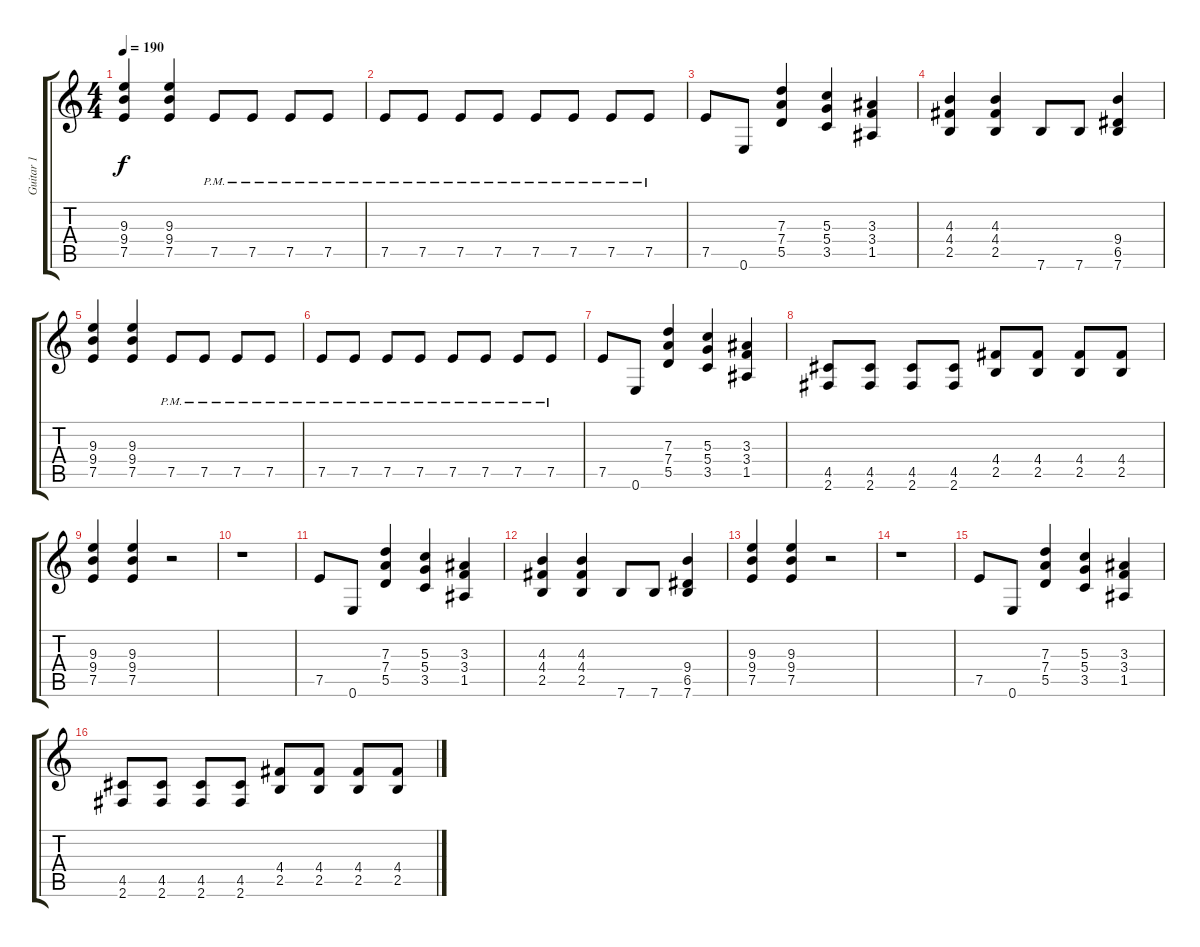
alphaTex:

\track ("Guitar 1" "Guitar 1") {instrument overdrivenguitar}
\staff {score tabs}
\tuning (E4 B3 G3 D3 A2 E2) {hide}
\ts (4 4)
\tempo 190
\clef g2
\ks c
(9.3 9.4 7.5).4{dy f} (9.3 9.4 7.5).4 7.5{pm}.8 7.5{pm}.8 7.5{pm}.8 7.5{pm}.8 |
7.5{pm}.8 7.5{pm}.8 7.5{pm}.8 7.5{pm}.8 7.5{pm}.8 7.5{pm}.8 7.5{pm}.8 7.5{pm}.8 |
7.5.8 0.6.8 (7.3 7.4 5.5).4 (5.3 5.4 3.5).4 (3.3 3.4 1.5).4 |
(4.3 4.4 2.5).4 (4.3 4.4 2.5).4 7.6.8 7.6.8 (9.4 6.5 7.6).4 |
(9.3 9.4 7.5).4 (9.3 9.4 7.5).4 7.5{pm}.8 7.5{pm}.8 7.5{pm}.8 7.5{pm}.8 |
7.5{pm}.8 7.5{pm}.8 7.5{pm}.8 7.5{pm}.8 7.5{pm}.8 7.5{pm}.8 7.5{pm}.8 7.5{pm}.8 |
7.5.8 0.6.8 (7.3 7.4 5.5).4 (5.3 5.4 3.5).4 (3.3 3.4 1.5).4 |
(4.5 2.6).8 (4.5 2.6).8 (4.5 2.6).8 (4.5 2.6).8 (4.4 2.5).8 (4.4 2.5).8 (4.4 2.5).8 (4.4 2.5).8 |
(9.3 9.4 7.5).4 (9.3 9.4 7.5).4 r.2 |
r.1 |
7.5.8 0.6.8 (7.3 7.4 5.5).4 (5.3 5.4 3.5).4 (3.3 3.4 1.5).4 |
(4.3 4.4 2.5).4 (4.3 4.4 2.5).4 7.6.8 7.6.8 (9.4 6.5 7.6).4 |
(9.3 9.4 7.5).4 (9.3 9.4 7.5).4 r.2 |
r.1 |
7.5.8 0.6.8 (7.3 7.4 5.5).4 (5.3 5.4 3.5).4 (3.3 3.4 1.5).4 |
(4.5 2.6).8 (4.5 2.6).8 (4.5 2.6).8 (4.5 2.6).8 (4.4 2.5).8 (4.4 2.5).8 (4.4 2.5).8 (4.4 2.5).8
